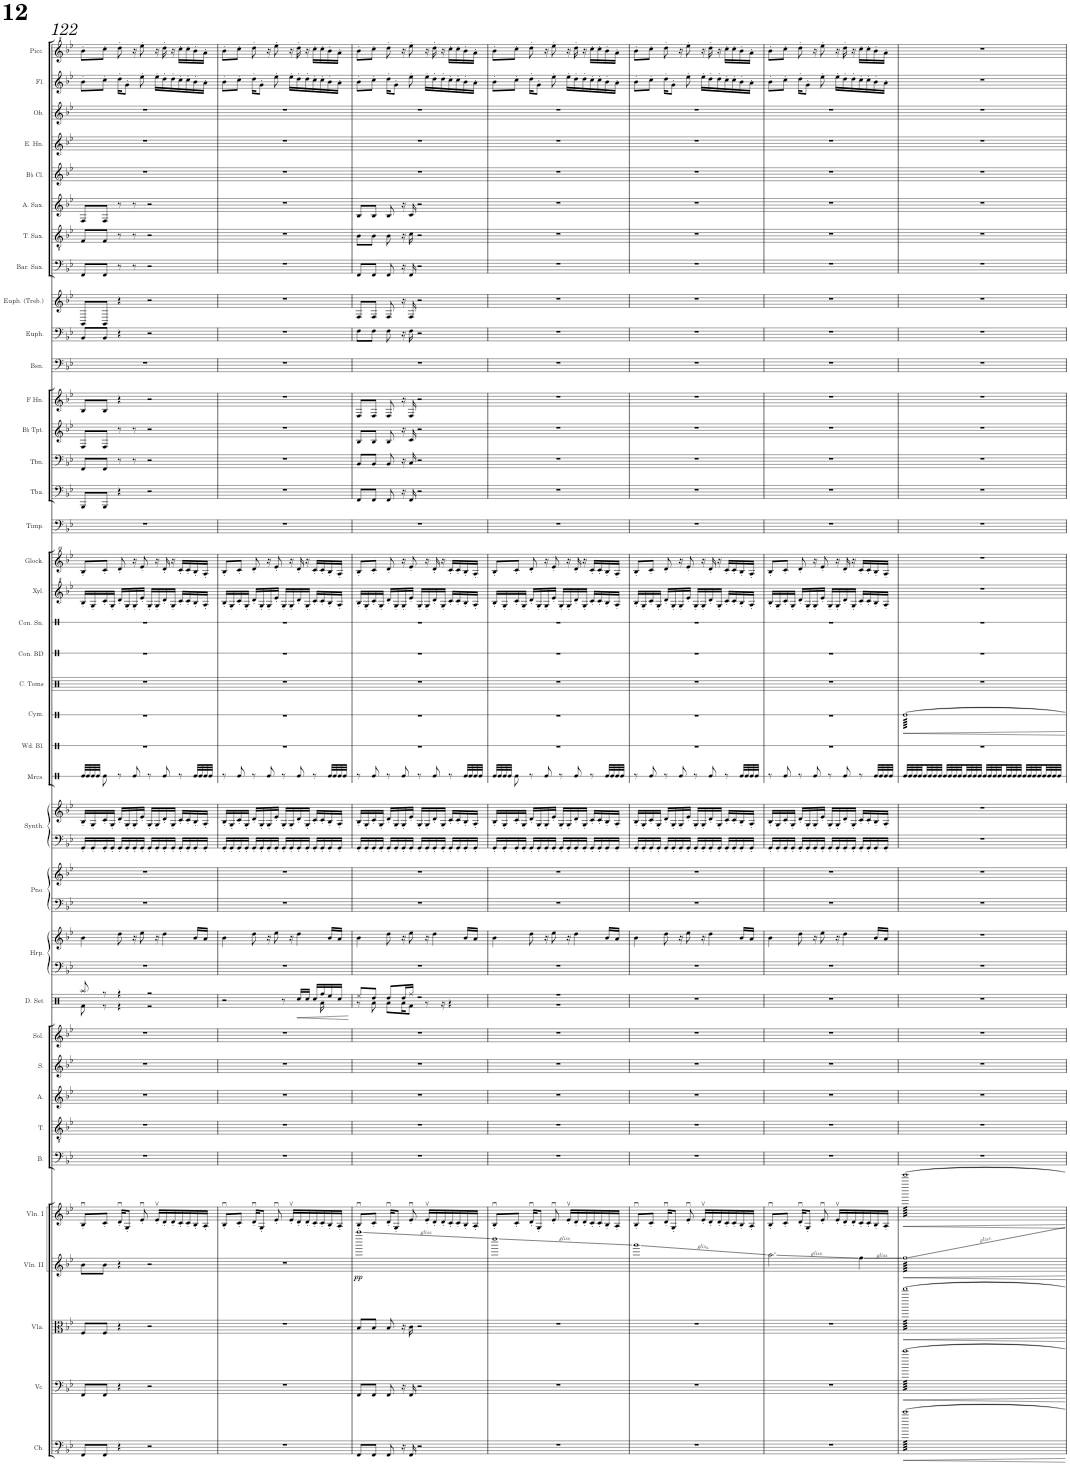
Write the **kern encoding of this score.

**kern	**kern	**kern	**kern	**dynam	**kern	**kern	**kern	**kern	**kern	**kern	**kern	**dynam	**kern	**kern	**kern	**kern	**kern	**kern	**kern	**kern	**kern	**kern	**kern	**kern	**kern	**kern	**kern	**kern	**kern	**kern	**kern	**kern	**kern	**kern	**kern	**kern	**kern	**kern	**kern	**kern	**kern	**kern
*part38	*part37	*part36	*part35	*part35	*part34	*part33	*part32	*part31	*part30	*part29	*part28	*part28	*part27	*part27	*part26	*part26	*part25	*part25	*part24	*part23	*part22	*part21	*part20	*part19	*part18	*part17	*part16	*part15	*part14	*part13	*part12	*part11	*part10	*part9	*part8	*part7	*part6	*part5	*part4	*part3	*part2	*part1
*staff41	*staff40	*staff39	*staff38	*staff38	*staff37	*staff36	*staff35	*staff34	*staff33	*staff32	*staff31	*staff31	*staff30	*staff29	*staff28	*staff27	*staff26	*staff25	*staff24	*staff23	*staff22	*staff21	*staff20	*staff19	*staff18	*staff17	*staff16	*staff15	*staff14	*staff13	*staff12	*staff11	*staff10	*staff9	*staff8	*staff7	*staff6	*staff5	*staff4	*staff3	*staff2	*staff1
*I"Contrabass	*I"Violoncello	*I"Viola	*I"Violin II	*	*I"Violin I	*I"Bass	*I"Tenor	*I"Alto	*I"Soprano	*I"Solo	*I"Drumset	*	*I"Harp	*	*I"Piano	*	*I"Bass Synthesizer	*	*I"Maracas	*I"Wood Blocks	*I"Cymbal	*I"Concert Toms	*I"Concert Bass Drum	*I"Concert Snare Drum	*I"Xylophone	*I"Glockenspiel	*I"Timpani	*I"Tuba	*I"Trombone	*I"Bb Trumpet	*I"Horn in F	*I"Bassoon	*I"Euphonium	*I"Euphonium (Treble Clef)	*I"Baritone Saxophone	*I"Tenor Saxophone	*I"Alto Saxophone	*I"Bb Clarinet	*I"English Horn	*I"Oboe	*I"Flute	*I"Piccolo
*I'Cb.	*I'Vc.	*I'Vla.	*I'Vln. II	*	*I'Vln. I	*I'B.	*I'T.	*I'A.	*I'S.	*I'Sol.	*I'D. Set	*	*I'Hrp.	*	*I'Pno.	*	*I'Synth.	*	*I'Mrcs.	*I'Wd. Bl.	*I'Cym.	*I'C. Toms	*I'Con. BD	*I'Con. Sn.	*I'Xyl.	*I'Glock.	*I'Timp.	*I'Tba.	*I'Tbn.	*I'Bb Tpt.	*	*I'Bsn.	*I'Euph.	*I'Euph. (Treb.)	*I'Bar. Sax.	*I'T. Sax.	*I'A. Sax.	*I'Bb Cl.	*I'E. Hn.	*I'Ob.	*I'Fl.	*I'Picc.
!!LO:PB:g=z
*clefFv4	*clefF4	*clefC3	*clefG2	*	*clefG2	*clefF4	*clefGv2	*clefG2	*clefG2	*clefG2	*clefX	*	*clefF4	*clefG2	*clefF4	*clefG2	*clefF4	*clefG2	*clefX	*clefX	*clefX	*clefX	*clefX	*clefX	*clefG^2	*clefG^^2	*clefF4	*clefF4	*clefF4	*clefG2	*clefG2	*clefF4	*clefF4	*clefG2	*clefF4	*clefGv2	*clefG2	*clefG2	*clefG2	*clefG2	*clefG2	*clefG^2
*ITrd7c12	*	*	*	*	*	*	*	*	*	*	*	*	*	*	*	*	*	*	*	*	*	*	*	*	*	*	*	*	*	*ITrd1c2	*ITrd4c7	*	*	*	*ITrd12c21	*ITrd8c14	*ITrd5c9	*ITrd1c2	*ITrd4c7	*	*	*ITrd-7c-12
*k[b-e-]	*k[b-e-]	*k[b-e-]	*k[b-e-]	*	*k[b-e-]	*k[b-e-]	*k[b-e-]	*k[b-e-]	*k[b-e-]	*k[b-e-]	*k[]	*	*k[b-e-]	*k[b-e-]	*k[b-e-]	*k[b-e-]	*k[b-e-]	*k[b-e-]	*k[]	*k[]	*k[]	*k[]	*k[]	*k[]	*k[b-e-]	*k[b-e-]	*k[b-e-]	*k[b-e-]	*k[b-e-]	*k[b-e-]	*k[b-e-]	*k[b-e-]	*k[b-e-]	*k[b-e-]	*k[b-e-]	*k[b-e-]	*k[b-e-]	*k[b-e-]	*k[b-e-]	*k[b-e-]	*k[b-e-]	*k[b-e-]
*M4/4	*M4/4	*M4/4	*M4/4	*	*M4/4	*M4/4	*M4/4	*M4/4	*M4/4	*M4/4	*M4/4	*	*M4/4	*M4/4	*M4/4	*M4/4	*M4/4	*M4/4	*M4/4	*M4/4	*M4/4	*M4/4	*M4/4	*M4/4	*M4/4	*M4/4	*M4/4	*M4/4	*M4/4	*M4/4	*M4/4	*M4/4	*M4/4	*M4/4	*M4/4	*M4/4	*M4/4	*M4/4	*M4/4	*M4/4	*M4/4	*M4/4
=122	=122	=122	=122	=122	=122	=122	=122	=122	=122	=122	=122	=122	=122	=122	=122	=122	=122	=122	=122	=122	=122	=122	=122	=122	=122	=122	=122	=122	=122	=122	=122	=122	=122	=122	=122	=122	=122	=122	=122	=122	=122	=122
*	*	*	*	*	*	*	*	*	*	*	*^	*	*	*	*	*	*	*	*	*	*	*	*	*	*	*	*	*	*	*	*	*	*	*	*	*	*	*	*	*	*	*
8FFF/L	8FF/L	8F/L	8b-\L	.	8B-u'/L	1r	1r	1r	1r	1r	8Raa/	8Rf\	.	1r	4b-\	1r	1r	16GG'/LL	16B-'/LL	32Re/LLL	1r	1r	1r	1r	1r	16b-'/LL	8bb-'/L	1r	8BBB-/L	8FF/L	8F/L	8B-/L	1r	8BB-/L	8BB-/L	8FF/L	8F/L	8F/L	1r	1r	1r	8b-'\L	8bb-'\L
.	.	.	.	.	.	.	.	.	.	.	.	.	.	.	.	.	.	.	.	32Re/	.	.	.	.	.	.	.	.	.	.	.	.	.	.	.	.	.	.	.	.	.	.	.
.	.	.	.	.	.	.	.	.	.	.	.	.	.	.	.	.	.	16GG'/	16G'/	32Re/	.	.	.	.	.	16g'/	.	.	.	.	.	.	.	.	.	.	.	.	.	.	.	.	.
.	.	.	.	.	.	.	.	.	.	.	.	.	.	.	.	.	.	.	.	32Re/JJJ	.	.	.	.	.	.	.	.	.	.	.	.	.	.	.	.	.	.	.	.	.	.	.
8FFF/J	8FF/J	8F/J	8b-\J	.	8c'/J	.	.	.	.	.	8r	8r	.	.	.	.	.	16GG'/	16c'/	8Re\	.	.	.	.	.	16cc'/	8ccc'/J	.	8BBB-/J	8FF/J	8F/J	8B-/J	.	8BB-/J	8BB-/J	8FF/J	8F/J	8F/J	.	.	.	8cc'\J	8ccc'\J
.	.	.	.	.	.	.	.	.	.	.	.	.	.	.	.	.	.	16GG'/JJ	16G'/JJ	.	.	.	.	.	.	16g'/JJ	.	.	.	.	.	.	.	.	.	.	.	.	.	.	.	.	.
4r	4r	4r	4r	.	16du'/KL	.	.	.	.	.	4r	4r	.	.	8dd\	.	.	16GG'/LL	16d'/LL	8r	.	.	.	.	.	16dd'/LL	8ddd'/	.	4r	8r	8r	4r	.	4r	4r	8r	8r	8r	.	.	.	16dd'\KL	8ddd'\
.	.	.	.	.	8G'/J	.	.	.	.	.	.	.	.	.	.	.	.	16GG'/	16G'/	.	.	.	.	.	.	16g'/	.	.	.	.	.	.	.	.	.	.	.	.	.	.	.	8g'\J	.
.	.	.	.	.	.	.	.	.	.	.	.	.	.	.	16r	.	.	16GG'/	16G'/	8Re/	.	.	.	.	.	16g'/	16r	.	.	8r	8r	.	.	.	.	8r	8r	8r	.	.	.	.	16r
.	.	.	.	.	8e-u'/	.	.	.	.	.	.	.	.	.	8ee-\	.	.	16GG'/JJ	16e-'/JJ	.	.	.	.	.	.	16ee-'/JJ	8eee-'/	.	.	.	.	.	.	.	.	.	.	.	.	.	.	8ee-'\	8eee-'\
2r	2r	2r	2r	.	.	.	.	.	.	.	2r	2r	.	.	.	.	.	16GG'/LL	16G'/LL	8r	.	.	.	.	.	16g'/LL	.	.	2r	2r	2r	2r	.	2r	2r	2r	2r	2r	.	.	.	.	.
.	.	.	.	.	16e-v'/LL	.	.	.	.	.	.	.	.	.	16r	.	.	16GG'/	16G'/	.	.	.	.	.	.	16g'/	16r	.	.	.	.	.	.	.	.	.	.	.	.	.	.	16ee-'\LL	16r
.	.	.	.	.	16d'/	.	.	.	.	.	.	.	.	.	4dd\	.	.	16GG'/	16d'/	8Re/	.	.	.	.	.	16dd'/	16ddd'/	.	.	.	.	.	.	.	.	.	.	.	.	.	.	16dd'\	16ddd'\
.	.	.	.	.	16d'/	.	.	.	.	.	.	.	.	.	.	.	.	16GG'/JJ	16G'/JJ	.	.	.	.	.	.	16g'/JJ	16r	.	.	.	.	.	.	.	.	.	.	.	.	.	.	16dd'\	16r
.	.	.	.	.	16c'/	.	.	.	.	.	.	.	.	.	.	.	.	16GG'/LL	16c'/LL	8r	.	.	.	.	.	16cc'/LL	16ccc'/LL	.	.	.	.	.	.	.	.	.	.	.	.	.	.	16cc'\	16ccc'\LL
.	.	.	.	.	16c'/	.	.	.	.	.	.	.	.	.	.	.	.	16GG'/	16c'/	.	.	.	.	.	.	16cc'/	16ccc'/	.	.	.	.	.	.	.	.	.	.	.	.	.	.	16cc'\	16ccc'\
.	.	.	.	.	16B-'/	.	.	.	.	.	.	.	.	.	16b-/LL	.	.	16GG'/	16B-'/	32Re/LLL	.	.	.	.	.	16b-'/	16bb-'/	.	.	.	.	.	.	.	.	.	.	.	.	.	.	16b-'\	16bb-'\
.	.	.	.	.	.	.	.	.	.	.	.	.	.	.	.	.	.	.	.	32Re/	.	.	.	.	.	.	.	.	.	.	.	.	.	.	.	.	.	.	.	.	.	.	.
.	.	.	.	.	16A'/JJ	.	.	.	.	.	.	.	.	.	16a/JJ	.	.	16GG'/JJ	16A'/JJ	32Re/	.	.	.	.	.	16a'/JJ	16aa'/JJ	.	.	.	.	.	.	.	.	.	.	.	.	.	.	16a'\JJ	16aa'\JJ
.	.	.	.	.	.	.	.	.	.	.	.	.	.	.	.	.	.	.	.	32Re/JJJ	.	.	.	.	.	.	.	.	.	.	.	.	.	.	.	.	.	.	.	.	.	.	.
=123	=123	=123	=123	=123	=123	=123	=123	=123	=123	=123	=123	=123	=123	=123	=123	=123	=123	=123	=123	=123	=123	=123	=123	=123	=123	=123	=123	=123	=123	=123	=123	=123	=123	=123	=123	=123	=123	=123	=123	=123	=123	=123	=123
1r	1r	1r	1r	.	8B-u'/L	1r	1r	1r	1r	1r	2r	16ryy	.	1r	4b-\	1r	1r	16GG'/LL	16B-'/LL	8r	1r	1r	1r	1r	1r	16b-'/LL	8bb-'/L	1r	1r	1r	1r	1r	1r	1r	1r	1r	1r	1r	1r	1r	1r	8b-'\L	8bb-'\L
*	*	*	*	*	*	*	*	*	*	*	*v	*v	*	*	*	*	*	*	*	*	*	*	*	*	*	*	*	*	*	*	*	*	*	*	*	*	*	*	*	*	*	*	*
.	.	.	.	.	.	.	.	.	.	.	.	.	.	.	.	.	16GG'/	16G'/	.	.	.	.	.	.	16g'/	.	.	.	.	.	.	.	.	.	.	.	.	.	.	.	.	.
.	.	.	.	.	8c'/J	.	.	.	.	.	.	.	.	.	.	.	16GG'/	16c'/	8Re/	.	.	.	.	.	16cc'/	8ccc'/J	.	.	.	.	.	.	.	.	.	.	.	.	.	.	8cc'\J	8ccc'\J
.	.	.	.	.	.	.	.	.	.	.	.	.	.	.	.	.	16GG'/JJ	16G'/JJ	.	.	.	.	.	.	16g'/JJ	.	.	.	.	.	.	.	.	.	.	.	.	.	.	.	.	.
.	.	.	.	.	16du'/KL	.	.	.	.	.	.	.	.	8dd\	.	.	16GG'/LL	16d'/LL	8r	.	.	.	.	.	16dd'/LL	8ddd'/	.	.	.	.	.	.	.	.	.	.	.	.	.	.	16dd'\KL	8ddd'\
.	.	.	.	.	8G'/J	.	.	.	.	.	.	.	.	.	.	.	16GG'/	16G'/	.	.	.	.	.	.	16g'/	.	.	.	.	.	.	.	.	.	.	.	.	.	.	.	8g'\J	.
.	.	.	.	.	.	.	.	.	.	.	.	.	.	16r	.	.	16GG'/	16G'/	8Re/	.	.	.	.	.	16g'/	16r	.	.	.	.	.	.	.	.	.	.	.	.	.	.	.	16r
.	.	.	.	.	8e-u'/	.	.	.	.	.	.	.	.	8ee-\	.	.	16GG'/JJ	16e-'/JJ	.	.	.	.	.	.	16ee-'/JJ	8eee-'/	.	.	.	.	.	.	.	.	.	.	.	.	.	.	8ee-'\	8eee-'\
.	.	.	.	.	.	.	.	.	.	.	8r	.	.	.	.	.	16GG'/LL	16G'/LL	8r	.	.	.	.	.	16g'/LL	.	.	.	.	.	.	.	.	.	.	.	.	.	.	.	.	.
.	.	.	.	.	16e-v'/LL	.	.	.	.	.	.	.	.	16r	.	.	16GG'/	16G'/	.	.	.	.	.	.	16g'/	16r	.	.	.	.	.	.	.	.	.	.	.	.	.	.	16ee-'\LL	16r
!	!	!	!	!	!	!	!	!	!	!	!	!LO:HP:b	!	!	!	!	!	!	!	!	!	!	!	!	!	!	!	!	!	!	!	!	!	!	!	!	!	!	!	!	!	!
.	.	.	.	.	16d'/	.	.	.	.	.	16Rcc/LL	<	.	4dd\	.	.	16GG'/	16d'/	8Re/	.	.	.	.	.	16dd'/	16ddd'/	.	.	.	.	.	.	.	.	.	.	.	.	.	.	16dd'\	16ddd'\
.	.	.	.	.	16d'/	.	.	.	.	.	16Rcc/JJ	.	.	.	.	.	16GG'/JJ	16G'/JJ	.	.	.	.	.	.	16g'/JJ	16r	.	.	.	.	.	.	.	.	.	.	.	.	.	.	16dd'\	16r
.	.	.	.	.	16c'/	.	.	.	.	.	16Rcc/LL	.	.	.	.	.	16GG'/LL	16c'/LL	8r	.	.	.	.	.	16cc'/LL	16ccc'/LL	.	.	.	.	.	.	.	.	.	.	.	.	.	.	16cc'\	16ccc'\LL
*	*	*	*	*	*	*	*	*	*	*	*^	*	*	*	*	*	*	*	*	*	*	*	*	*	*	*	*	*	*	*	*	*	*	*	*	*	*	*	*	*	*	*
.	.	.	.	.	16c'/	.	.	.	.	.	16Rff/	16Ra\	.	.	.	.	.	16GG'/	16c'/	.	.	.	.	.	.	16cc'/	16ccc'/	.	.	.	.	.	.	.	.	.	.	.	.	.	.	16cc'\	16ccc'\
.	.	.	.	.	16B-'/	.	.	.	.	.	16Ree/	8ryy	.	.	16b-/LL	.	.	16GG'/	16B-'/	32Re/LLL	.	.	.	.	.	16b-'/	16bb-'/	.	.	.	.	.	.	.	.	.	.	.	.	.	.	16b-'\	16bb-'\
.	.	.	.	.	.	.	.	.	.	.	.	.	.	.	.	.	.	.	.	32Re/	.	.	.	.	.	.	.	.	.	.	.	.	.	.	.	.	.	.	.	.	.	.	.
.	.	.	.	.	16A'/JJ	.	.	.	.	.	16Rcc/JJ	.	.	.	16a/JJ	.	.	16GG'/JJ	16A'/JJ	32Re/	.	.	.	.	.	16a'/JJ	16aa'/JJ	.	.	.	.	.	.	.	.	.	.	.	.	.	.	16a'\JJ	16aa'\JJ
.	.	.	.	.	.	.	.	.	.	.	.	.	.	.	.	.	.	.	.	32Re/JJJ	.	.	.	.	.	.	.	.	.	.	.	.	.	.	.	.	.	.	.	.	.	.	.
*	*	*	*	*	*	*	*	*	*	*	*v	*v	*	*	*	*	*	*	*	*	*	*	*	*	*	*	*	*	*	*	*	*	*	*	*	*	*	*	*	*	*	*	*
.	.	.	.	.	.	.	.	.	.	.	.	[	.	.	.	.	.	.	.	.	.	.	.	.	.	.	.	.	.	.	.	.	.	.	.	.	.	.	.	.	.	.
=124	=124	=124	=124	=124	=124	=124	=124	=124	=124	=124	=124	=124	=124	=124	=124	=124	=124	=124	=124	=124	=124	=124	=124	=124	=124	=124	=124	=124	=124	=124	=124	=124	=124	=124	=124	=124	=124	=124	=124	=124	=124	=124
*	*	*	*	*	*	*	*	*	*	*	*^	*	*	*	*	*	*	*	*	*	*	*	*	*	*	*	*	*	*	*	*	*	*	*	*	*	*	*	*	*	*	*
!	!	!	!	!LO:DY:b	!	!	!	!	!	!	!	!	!	!	!	!	!	!	!	!	!	!	!	!	!	!	!	!	!	!	!	!	!	!	!	!	!	!	!	!	!	!	!
8FFF/L	8FF/L	8B-/L	1aaaa	pp	8B-u'/L	1r	1r	1r	1r	1r	8Ree/L	8r	.	1r	4b-\	1r	1r	16GG'/LL	16B-'/LL	8r	1r	1r	1r	1r	1r	16b-'/LL	8bb-'/L	1r	8FF/L	8BB-/L	8B-/L	8F/L	1r	8F\L	8F/L	8FF/L	8B-\L	8B-/L	1r	1r	1r	8b-'\L	8bb-'\L
.	.	.	.	.	.	.	.	.	.	.	.	.	.	.	.	.	.	16GG'/	16G'/	.	.	.	.	.	.	16g'/	.	.	.	.	.	.	.	.	.	.	.	.	.	.	.	.	.
8FFF/J	8FF/J	8B-/J	.	.	8c'/J	.	.	.	.	.	8Rdd/J	8Ra\	.	.	.	.	.	16GG'/	16c'/	8Re/	.	.	.	.	.	16cc'/	8ccc'/J	.	8FF/J	8BB-/J	8B-/J	8F/J	.	8F\J	8F/J	8FF/J	8B-\J	8B-/J	.	.	.	8cc'\J	8ccc'\J
.	.	.	.	.	.	.	.	.	.	.	.	.	.	.	.	.	.	16GG'/JJ	16G'/JJ	.	.	.	.	.	.	16g'/JJ	.	.	.	.	.	.	.	.	.	.	.	.	.	.	.	.	.
8FFF/	8FF/	8B-/	.	.	16du'/KL	.	.	.	.	.	8Rdd/L	8Ra\L	.	.	8dd\	.	.	16GG'/LL	16d'/LL	8r	.	.	.	.	.	16dd'/LL	8ddd'/	.	8FF/	8BB-/	8B-/	8F/	.	8F\	8F/	8FF/	8B-\	8B-/	.	.	.	16dd'\KL	8ddd'\
.	.	.	.	.	8G'/J	.	.	.	.	.	.	.	.	.	.	.	.	16GG'/	16G'/	.	.	.	.	.	.	16g'/	.	.	.	.	.	.	.	.	.	.	.	.	.	.	.	8g'\J	.
16r	16r	16r	.	.	.	.	.	.	.	.	16Rdd/L	16Ra\K	.	.	16r	.	.	16GG'/	16G'/	8Re/	.	.	.	.	.	16g'/	16r	.	16r	16r	16r	16r	.	16r	16r	16r	16r	16r	.	.	.	.	16r
16FFF/	16FF/	16c\	.	.	8e-u'/	.	.	.	.	.	16Rff/JJ	8Rf\J	.	.	8ee-\	.	.	16GG'/JJ	16e-'/JJ	.	.	.	.	.	.	16ee-'/JJ	8eee-'/	.	16FF/	16C/	16c/	16F/	.	16F\	16F/	16FF/	16c\	16c/	.	.	.	8ee-'\	8eee-'\
2r	2r	2r	.	.	.	.	.	.	.	.	2r	.	.	.	.	.	.	16GG'/LL	16G'/LL	8r	.	.	.	.	.	16g'/LL	.	.	2r	2r	2r	2r	.	2r	2r	2r	2r	2r	.	.	.	.	.
.	.	.	.	.	16e-v'/LL	.	.	.	.	.	.	8r	.	.	16r	.	.	16GG'/	16G'/	.	.	.	.	.	.	16g'/	16r	.	.	.	.	.	.	.	.	.	.	.	.	.	.	16ee-'\LL	16r
.	.	.	.	.	16d'/	.	.	.	.	.	.	.	.	.	4dd\	.	.	16GG'/	16d'/	8Re/	.	.	.	.	.	16dd'/	16ddd'/	.	.	.	.	.	.	.	.	.	.	.	.	.	.	16dd'\	16ddd'\
.	.	.	.	.	16d'/	.	.	.	.	.	.	16r	.	.	.	.	.	16GG'/JJ	16G'/JJ	.	.	.	.	.	.	16g'/JJ	16r	.	.	.	.	.	.	.	.	.	.	.	.	.	.	16dd'\	16r
.	.	.	.	.	16c'/	.	.	.	.	.	.	4r	.	.	.	.	.	16GG'/LL	16c'/LL	8r	.	.	.	.	.	16cc'/LL	16ccc'/LL	.	.	.	.	.	.	.	.	.	.	.	.	.	.	16cc'\	16ccc'\LL
.	.	.	.	.	16c'/	.	.	.	.	.	.	.	.	.	.	.	.	16GG'/	16c'/	.	.	.	.	.	.	16cc'/	16ccc'/	.	.	.	.	.	.	.	.	.	.	.	.	.	.	16cc'\	16ccc'\
.	.	.	.	.	16B-'/	.	.	.	.	.	.	.	.	.	16b-/LL	.	.	16GG'/	16B-'/	32Re/LLL	.	.	.	.	.	16b-'/	16bb-'/	.	.	.	.	.	.	.	.	.	.	.	.	.	.	16b-'\	16bb-'\
.	.	.	.	.	.	.	.	.	.	.	.	.	.	.	.	.	.	.	.	32Re/	.	.	.	.	.	.	.	.	.	.	.	.	.	.	.	.	.	.	.	.	.	.	.
.	.	.	.	.	16A'/JJ	.	.	.	.	.	.	.	.	.	16a/JJ	.	.	16GG'/JJ	16A'/JJ	32Re/	.	.	.	.	.	16a'/JJ	16aa'/JJ	.	.	.	.	.	.	.	.	.	.	.	.	.	.	16a'\JJ	16aa'\JJ
.	.	.	.	.	.	.	.	.	.	.	.	.	.	.	.	.	.	.	.	32Re/JJJ	.	.	.	.	.	.	.	.	.	.	.	.	.	.	.	.	.	.	.	.	.	.	.
=125	=125	=125	=125	=125	=125	=125	=125	=125	=125	=125	=125	=125	=125	=125	=125	=125	=125	=125	=125	=125	=125	=125	=125	=125	=125	=125	=125	=125	=125	=125	=125	=125	=125	=125	=125	=125	=125	=125	=125	=125	=125	=125	=125
1r	1r	1r	1dddd	.	8B-u'/L	1r	1r	1r	1r	1r	1r	1r	.	1r	4b-\	1r	1r	16GG'/LL	16B-'/LL	32Re/LLL	1r	1r	1r	1r	1r	16b-'/LL	8bb-'/L	1r	1r	1r	1r	1r	1r	1r	1r	1r	1r	1r	1r	1r	1r	8b-'\L	8bb-'\L
.	.	.	.	.	.	.	.	.	.	.	.	.	.	.	.	.	.	.	.	32Re/	.	.	.	.	.	.	.	.	.	.	.	.	.	.	.	.	.	.	.	.	.	.	.
.	.	.	.	.	.	.	.	.	.	.	.	.	.	.	.	.	.	16GG'/	16G'/	32Re/	.	.	.	.	.	16g'/	.	.	.	.	.	.	.	.	.	.	.	.	.	.	.	.	.
.	.	.	.	.	.	.	.	.	.	.	.	.	.	.	.	.	.	.	.	32Re/JJJ	.	.	.	.	.	.	.	.	.	.	.	.	.	.	.	.	.	.	.	.	.	.	.
.	.	.	.	.	8c'/J	.	.	.	.	.	.	.	.	.	.	.	.	16GG'/	16c'/	8Re\	.	.	.	.	.	16cc'/	8ccc'/J	.	.	.	.	.	.	.	.	.	.	.	.	.	.	8cc'\J	8ccc'\J
.	.	.	.	.	.	.	.	.	.	.	.	.	.	.	.	.	.	16GG'/JJ	16G'/JJ	.	.	.	.	.	.	16g'/JJ	.	.	.	.	.	.	.	.	.	.	.	.	.	.	.	.	.
.	.	.	.	.	16du'/KL	.	.	.	.	.	.	.	.	.	8dd\	.	.	16GG'/LL	16d'/LL	8r	.	.	.	.	.	16dd'/LL	8ddd'/	.	.	.	.	.	.	.	.	.	.	.	.	.	.	16dd'\KL	8ddd'\
.	.	.	.	.	8G'/J	.	.	.	.	.	.	.	.	.	.	.	.	16GG'/	16G'/	.	.	.	.	.	.	16g'/	.	.	.	.	.	.	.	.	.	.	.	.	.	.	.	8g'\J	.
.	.	.	.	.	.	.	.	.	.	.	.	.	.	.	16r	.	.	16GG'/	16G'/	8Re/	.	.	.	.	.	16g'/	16r	.	.	.	.	.	.	.	.	.	.	.	.	.	.	.	16r
.	.	.	.	.	8e-u'/	.	.	.	.	.	.	.	.	.	8ee-\	.	.	16GG'/JJ	16e-'/JJ	.	.	.	.	.	.	16ee-'/JJ	8eee-'/	.	.	.	.	.	.	.	.	.	.	.	.	.	.	8ee-'\	8eee-'\
.	.	.	.	.	.	.	.	.	.	.	.	.	.	.	.	.	.	16GG'/LL	16G'/LL	8r	.	.	.	.	.	16g'/LL	.	.	.	.	.	.	.	.	.	.	.	.	.	.	.	.	.
.	.	.	.	.	16e-v'/LL	.	.	.	.	.	.	.	.	.	16r	.	.	16GG'/	16G'/	.	.	.	.	.	.	16g'/	16r	.	.	.	.	.	.	.	.	.	.	.	.	.	.	16ee-'\LL	16r
.	.	.	.	.	16d'/	.	.	.	.	.	.	.	.	.	4dd\	.	.	16GG'/	16d'/	8Re/	.	.	.	.	.	16dd'/	16ddd'/	.	.	.	.	.	.	.	.	.	.	.	.	.	.	16dd'\	16ddd'\
.	.	.	.	.	16d'/	.	.	.	.	.	.	.	.	.	.	.	.	16GG'/JJ	16G'/JJ	.	.	.	.	.	.	16g'/JJ	16r	.	.	.	.	.	.	.	.	.	.	.	.	.	.	16dd'\	16r
.	.	.	.	.	16c'/	.	.	.	.	.	.	.	.	.	.	.	.	16GG'/LL	16c'/LL	8r	.	.	.	.	.	16cc'/LL	16ccc'/LL	.	.	.	.	.	.	.	.	.	.	.	.	.	.	16cc'\	16ccc'\LL
.	.	.	.	.	16c'/	.	.	.	.	.	.	.	.	.	.	.	.	16GG'/	16c'/	.	.	.	.	.	.	16cc'/	16ccc'/	.	.	.	.	.	.	.	.	.	.	.	.	.	.	16cc'\	16ccc'\
.	.	.	.	.	16B-'/	.	.	.	.	.	.	.	.	.	16b-/LL	.	.	16GG'/	16B-'/	32Re/LLL	.	.	.	.	.	16b-'/	16bb-'/	.	.	.	.	.	.	.	.	.	.	.	.	.	.	16b-'\	16bb-'\
.	.	.	.	.	.	.	.	.	.	.	.	.	.	.	.	.	.	.	.	32Re/	.	.	.	.	.	.	.	.	.	.	.	.	.	.	.	.	.	.	.	.	.	.	.
.	.	.	.	.	16A'/JJ	.	.	.	.	.	.	.	.	.	16a/JJ	.	.	16GG'/JJ	16A'/JJ	32Re/	.	.	.	.	.	16a'/JJ	16aa'/JJ	.	.	.	.	.	.	.	.	.	.	.	.	.	.	16a'\JJ	16aa'\JJ
.	.	.	.	.	.	.	.	.	.	.	.	.	.	.	.	.	.	.	.	32Re/JJJ	.	.	.	.	.	.	.	.	.	.	.	.	.	.	.	.	.	.	.	.	.	.	.
*	*	*	*	*	*	*	*	*	*	*	*v	*v	*	*	*	*	*	*	*	*	*	*	*	*	*	*	*	*	*	*	*	*	*	*	*	*	*	*	*	*	*	*	*
=126	=126	=126	=126	=126	=126	=126	=126	=126	=126	=126	=126	=126	=126	=126	=126	=126	=126	=126	=126	=126	=126	=126	=126	=126	=126	=126	=126	=126	=126	=126	=126	=126	=126	=126	=126	=126	=126	=126	=126	=126	=126	=126
1r	1r	1r	1ggg	.	8B-u'/L	1r	1r	1r	1r	1r	1r	.	1r	4b-\	1r	1r	16GG'/LL	16B-'/LL	8r	1r	1r	1r	1r	1r	16b-'/LL	8bb-'/L	1r	1r	1r	1r	1r	1r	1r	1r	1r	1r	1r	1r	1r	1r	8b-'\L	8bb-'\L
.	.	.	.	.	.	.	.	.	.	.	.	.	.	.	.	.	16GG'/	16G'/	.	.	.	.	.	.	16g'/	.	.	.	.	.	.	.	.	.	.	.	.	.	.	.	.	.
.	.	.	.	.	8c'/J	.	.	.	.	.	.	.	.	.	.	.	16GG'/	16c'/	8Re/	.	.	.	.	.	16cc'/	8ccc'/J	.	.	.	.	.	.	.	.	.	.	.	.	.	.	8cc'\J	8ccc'\J
.	.	.	.	.	.	.	.	.	.	.	.	.	.	.	.	.	16GG'/JJ	16G'/JJ	.	.	.	.	.	.	16g'/JJ	.	.	.	.	.	.	.	.	.	.	.	.	.	.	.	.	.
.	.	.	.	.	16du'/KL	.	.	.	.	.	.	.	.	8dd\	.	.	16GG'/LL	16d'/LL	8r	.	.	.	.	.	16dd'/LL	8ddd'/	.	.	.	.	.	.	.	.	.	.	.	.	.	.	16dd'\KL	8ddd'\
.	.	.	.	.	8G'/J	.	.	.	.	.	.	.	.	.	.	.	16GG'/	16G'/	.	.	.	.	.	.	16g'/	.	.	.	.	.	.	.	.	.	.	.	.	.	.	.	8g'\J	.
.	.	.	.	.	.	.	.	.	.	.	.	.	.	16r	.	.	16GG'/	16G'/	8Re/	.	.	.	.	.	16g'/	16r	.	.	.	.	.	.	.	.	.	.	.	.	.	.	.	16r
.	.	.	.	.	8e-u'/	.	.	.	.	.	.	.	.	8ee-\	.	.	16GG'/JJ	16e-'/JJ	.	.	.	.	.	.	16ee-'/JJ	8eee-'/	.	.	.	.	.	.	.	.	.	.	.	.	.	.	8ee-'\	8eee-'\
.	.	.	.	.	.	.	.	.	.	.	.	.	.	.	.	.	16GG'/LL	16G'/LL	8r	.	.	.	.	.	16g'/LL	.	.	.	.	.	.	.	.	.	.	.	.	.	.	.	.	.
.	.	.	.	.	16e-v'/LL	.	.	.	.	.	.	.	.	16r	.	.	16GG'/	16G'/	.	.	.	.	.	.	16g'/	16r	.	.	.	.	.	.	.	.	.	.	.	.	.	.	16ee-'\LL	16r
.	.	.	.	.	16d'/	.	.	.	.	.	.	.	.	4dd\	.	.	16GG'/	16d'/	8Re/	.	.	.	.	.	16dd'/	16ddd'/	.	.	.	.	.	.	.	.	.	.	.	.	.	.	16dd'\	16ddd'\
.	.	.	.	.	16d'/	.	.	.	.	.	.	.	.	.	.	.	16GG'/JJ	16G'/JJ	.	.	.	.	.	.	16g'/JJ	16r	.	.	.	.	.	.	.	.	.	.	.	.	.	.	16dd'\	16r
.	.	.	.	.	16c'/	.	.	.	.	.	.	.	.	.	.	.	16GG'/LL	16c'/LL	8r	.	.	.	.	.	16cc'/LL	16ccc'/LL	.	.	.	.	.	.	.	.	.	.	.	.	.	.	16cc'\	16ccc'\LL
.	.	.	.	.	16c'/	.	.	.	.	.	.	.	.	.	.	.	16GG'/	16c'/	.	.	.	.	.	.	16cc'/	16ccc'/	.	.	.	.	.	.	.	.	.	.	.	.	.	.	16cc'\	16ccc'\
.	.	.	.	.	16B-'/	.	.	.	.	.	.	.	.	16b-/LL	.	.	16GG'/	16B-'/	32Re/LLL	.	.	.	.	.	16b-'/	16bb-'/	.	.	.	.	.	.	.	.	.	.	.	.	.	.	16b-'\	16bb-'\
.	.	.	.	.	.	.	.	.	.	.	.	.	.	.	.	.	.	.	32Re/	.	.	.	.	.	.	.	.	.	.	.	.	.	.	.	.	.	.	.	.	.	.	.
.	.	.	.	.	16A'/JJ	.	.	.	.	.	.	.	.	16a/JJ	.	.	16GG'/JJ	16A'/JJ	32Re/	.	.	.	.	.	16a'/JJ	16aa'/JJ	.	.	.	.	.	.	.	.	.	.	.	.	.	.	16a'\JJ	16aa'\JJ
.	.	.	.	.	.	.	.	.	.	.	.	.	.	.	.	.	.	.	32Re/JJJ	.	.	.	.	.	.	.	.	.	.	.	.	.	.	.	.	.	.	.	.	.	.	.
=127	=127	=127	=127	=127	=127	=127	=127	=127	=127	=127	=127	=127	=127	=127	=127	=127	=127	=127	=127	=127	=127	=127	=127	=127	=127	=127	=127	=127	=127	=127	=127	=127	=127	=127	=127	=127	=127	=127	=127	=127	=127	=127
1r	1r	1r	2.aa\	.	8B-u'/L	1r	1r	1r	1r	1r	1r	.	1r	4b-\	1r	1r	16GG'/LL	16B-'/LL	8r	1r	1r	1r	1r	1r	16b-'/LL	8bb-'/L	1r	1r	1r	1r	1r	1r	1r	1r	1r	1r	1r	1r	1r	1r	8b-'\L	8bb-'\L
.	.	.	.	.	.	.	.	.	.	.	.	.	.	.	.	.	16GG'/	16G'/	.	.	.	.	.	.	16g'/	.	.	.	.	.	.	.	.	.	.	.	.	.	.	.	.	.
.	.	.	.	.	8c'/J	.	.	.	.	.	.	.	.	.	.	.	16GG'/	16c'/	8Re/	.	.	.	.	.	16cc'/	8ccc'/J	.	.	.	.	.	.	.	.	.	.	.	.	.	.	8cc'\J	8ccc'\J
.	.	.	.	.	.	.	.	.	.	.	.	.	.	.	.	.	16GG'/JJ	16G'/JJ	.	.	.	.	.	.	16g'/JJ	.	.	.	.	.	.	.	.	.	.	.	.	.	.	.	.	.
.	.	.	.	.	16du'/KL	.	.	.	.	.	.	.	.	8dd\	.	.	16GG'/LL	16d'/LL	8r	.	.	.	.	.	16dd'/LL	8ddd'/	.	.	.	.	.	.	.	.	.	.	.	.	.	.	16dd'\KL	8ddd'\
.	.	.	.	.	8G'/J	.	.	.	.	.	.	.	.	.	.	.	16GG'/	16G'/	.	.	.	.	.	.	16g'/	.	.	.	.	.	.	.	.	.	.	.	.	.	.	.	8g'\J	.
.	.	.	.	.	.	.	.	.	.	.	.	.	.	16r	.	.	16GG'/	16G'/	8Re/	.	.	.	.	.	16g'/	16r	.	.	.	.	.	.	.	.	.	.	.	.	.	.	.	16r
.	.	.	.	.	8e-u'/	.	.	.	.	.	.	.	.	8ee-\	.	.	16GG'/JJ	16e-'/JJ	.	.	.	.	.	.	16ee-'/JJ	8eee-'/	.	.	.	.	.	.	.	.	.	.	.	.	.	.	8ee-'\	8eee-'\
.	.	.	.	.	.	.	.	.	.	.	.	.	.	.	.	.	16GG'/LL	16G'/LL	8r	.	.	.	.	.	16g'/LL	.	.	.	.	.	.	.	.	.	.	.	.	.	.	.	.	.
.	.	.	.	.	16e-v'/LL	.	.	.	.	.	.	.	.	16r	.	.	16GG'/	16G'/	.	.	.	.	.	.	16g'/	16r	.	.	.	.	.	.	.	.	.	.	.	.	.	.	16ee-'\LL	16r
.	.	.	.	.	16d'/	.	.	.	.	.	.	.	.	4dd\	.	.	16GG'/	16d'/	8Re/	.	.	.	.	.	16dd'/	16ddd'/	.	.	.	.	.	.	.	.	.	.	.	.	.	.	16dd'\	16ddd'\
.	.	.	.	.	16d'/	.	.	.	.	.	.	.	.	.	.	.	16GG'/JJ	16G'/JJ	.	.	.	.	.	.	16g'/JJ	16r	.	.	.	.	.	.	.	.	.	.	.	.	.	.	16dd'\	16r
.	.	.	4ff\	.	16c'/	.	.	.	.	.	.	.	.	.	.	.	16GG'/LL	16c'/LL	8r	.	.	.	.	.	16cc'/LL	16ccc'/LL	.	.	.	.	.	.	.	.	.	.	.	.	.	.	16cc'\	16ccc'\LL
.	.	.	.	.	16c'/	.	.	.	.	.	.	.	.	.	.	.	16GG'/	16c'/	.	.	.	.	.	.	16cc'/	16ccc'/	.	.	.	.	.	.	.	.	.	.	.	.	.	.	16cc'\	16ccc'\
.	.	.	.	.	16B-'/	.	.	.	.	.	.	.	.	16b-/LL	.	.	16GG'/	16B-'/	32Re/LLL	.	.	.	.	.	16b-'/	16bb-'/	.	.	.	.	.	.	.	.	.	.	.	.	.	.	16b-'\	16bb-'\
.	.	.	.	.	.	.	.	.	.	.	.	.	.	.	.	.	.	.	32Re/	.	.	.	.	.	.	.	.	.	.	.	.	.	.	.	.	.	.	.	.	.	.	.
.	.	.	.	.	16A'/JJ	.	.	.	.	.	.	.	.	16a/JJ	.	.	16GG'/JJ	16A'/JJ	32Re/	.	.	.	.	.	16a'/JJ	16aa'/JJ	.	.	.	.	.	.	.	.	.	.	.	.	.	.	16a'\JJ	16aa'\JJ
.	.	.	.	.	.	.	.	.	.	.	.	.	.	.	.	.	.	.	32Re/JJJ	.	.	.	.	.	.	.	.	.	.	.	.	.	.	.	.	.	.	.	.	.	.	.
=128	=128	=128	=128	=128	=128	=128	=128	=128	=128	=128	=128	=128	=128	=128	=128	=128	=128	=128	=128	=128	=128	=128	=128	=128	=128	=128	=128	=128	=128	=128	=128	=128	=128	=128	=128	=128	=128	=128	=128	=128	=128	=128
*tremolo	*	*	*	*	*	*	*	*	*	*	*	*	*	*	*	*	*	*	*	*	*	*	*	*	*	*	*	*	*	*	*	*	*	*	*	*	*	*	*	*	*	*
*	*tremolo	*	*	*	*	*	*	*	*	*	*	*	*	*	*	*	*	*	*	*	*	*	*	*	*	*	*	*	*	*	*	*	*	*	*	*	*	*	*	*	*	*
*	*	*tremolo	*	*	*	*	*	*	*	*	*	*	*	*	*	*	*	*	*	*	*	*	*	*	*	*	*	*	*	*	*	*	*	*	*	*	*	*	*	*	*	*
*	*	*	*tremolo	*	*	*	*	*	*	*	*	*	*	*	*	*	*	*	*	*	*	*	*	*	*	*	*	*	*	*	*	*	*	*	*	*	*	*	*	*	*	*
*	*	*	*	*	*tremolo	*	*	*	*	*	*	*	*	*	*	*	*	*	*	*	*	*	*	*	*	*	*	*	*	*	*	*	*	*	*	*	*	*	*	*	*	*
*	*	*	*	*	*	*	*	*	*	*	*	*	*	*	*	*	*	*	*	*	*tremolo	*	*	*	*	*	*	*	*	*	*	*	*	*	*	*	*	*	*	*	*	*
[64ee-LLLL	[64eee-LLLL	[64eeee-LLLL	64ffLLLL	.	[64eeeee-LLLL	1r	1r	1r	1r	1r	1r	.	1r	1r	1r	1r	1r	1r	32Re/LLL	1r	[64ReLLLL	1r	1r	1r	1r	1r	1r	1r	1r	1r	1r	1r	1r	1r	1r	1r	1r	1r	1r	1r	1r	1r
64ee-	64eee-	64eeee-	64ff	.	64eeeee-	.	.	.	.	.	.	.	.	.	.	.	.	.	.	.	64Re	.	.	.	.	.	.	.	.	.	.	.	.	.	.	.	.	.	.	.	.	.
64ee-	64eee-	64eeee-	64ff	.	64eeeee-	.	.	.	.	.	.	.	.	.	.	.	.	.	32Re/	.	64Re	.	.	.	.	.	.	.	.	.	.	.	.	.	.	.	.	.	.	.	.	.
64ee-	64eee-	64eeee-	64ff	.	64eeeee-	.	.	.	.	.	.	.	.	.	.	.	.	.	.	.	64Re	.	.	.	.	.	.	.	.	.	.	.	.	.	.	.	.	.	.	.	.	.
64ee-	64eee-	64eeee-	64ff	.	64eeeee-	.	.	.	.	.	.	.	.	.	.	.	.	.	32Re/	.	64Re	.	.	.	.	.	.	.	.	.	.	.	.	.	.	.	.	.	.	.	.	.
64ee-	64eee-	64eeee-	64ff	.	64eeeee-	.	.	.	.	.	.	.	.	.	.	.	.	.	.	.	64Re	.	.	.	.	.	.	.	.	.	.	.	.	.	.	.	.	.	.	.	.	.
64ee-	64eee-	64eeee-	64ff	.	64eeeee-	.	.	.	.	.	.	.	.	.	.	.	.	.	32Re/	.	64Re	.	.	.	.	.	.	.	.	.	.	.	.	.	.	.	.	.	.	.	.	.
64ee-	64eee-	64eeee-	64ff	.	64eeeee-	.	.	.	.	.	.	.	.	.	.	.	.	.	.	.	64Re	.	.	.	.	.	.	.	.	.	.	.	.	.	.	.	.	.	.	.	.	.
64ee-	64eee-	64eeee-	64ff	.	64eeeee-	.	.	.	.	.	.	.	.	.	.	.	.	.	32Re/	.	64Re	.	.	.	.	.	.	.	.	.	.	.	.	.	.	.	.	.	.	.	.	.
64ee-	64eee-	64eeee-	64ff	.	64eeeee-	.	.	.	.	.	.	.	.	.	.	.	.	.	.	.	64Re	.	.	.	.	.	.	.	.	.	.	.	.	.	.	.	.	.	.	.	.	.
64ee-	64eee-	64eeee-	64ff	.	64eeeee-	.	.	.	.	.	.	.	.	.	.	.	.	.	32Re/	.	64Re	.	.	.	.	.	.	.	.	.	.	.	.	.	.	.	.	.	.	.	.	.
64ee-	64eee-	64eeee-	64ff	.	64eeeee-	.	.	.	.	.	.	.	.	.	.	.	.	.	.	.	64Re	.	.	.	.	.	.	.	.	.	.	.	.	.	.	.	.	.	.	.	.	.
64ee-	64eee-	64eeee-	64ff	.	64eeeee-	.	.	.	.	.	.	.	.	.	.	.	.	.	32Re/	.	64Re	.	.	.	.	.	.	.	.	.	.	.	.	.	.	.	.	.	.	.	.	.
64ee-	64eee-	64eeee-	64ff	.	64eeeee-	.	.	.	.	.	.	.	.	.	.	.	.	.	.	.	64Re	.	.	.	.	.	.	.	.	.	.	.	.	.	.	.	.	.	.	.	.	.
64ee-	64eee-	64eeee-	64ff	.	64eeeee-	.	.	.	.	.	.	.	.	.	.	.	.	.	32Re/JJJ	.	64Re	.	.	.	.	.	.	.	.	.	.	.	.	.	.	.	.	.	.	.	.	.
64ee-	64eee-	64eeee-	64ff	.	64eeeee-	.	.	.	.	.	.	.	.	.	.	.	.	.	.	.	64Re	.	.	.	.	.	.	.	.	.	.	.	.	.	.	.	.	.	.	.	.	.
64ee-	64eee-	64eeee-	64ff	.	64eeeee-	.	.	.	.	.	.	.	.	.	.	.	.	.	32Re/LLL	.	64Re	.	.	.	.	.	.	.	.	.	.	.	.	.	.	.	.	.	.	.	.	.
64ee-	64eee-	64eeee-	64ff	.	64eeeee-	.	.	.	.	.	.	.	.	.	.	.	.	.	.	.	64Re	.	.	.	.	.	.	.	.	.	.	.	.	.	.	.	.	.	.	.	.	.
64ee-	64eee-	64eeee-	64ff	.	64eeeee-	.	.	.	.	.	.	.	.	.	.	.	.	.	32Re/	.	64Re	.	.	.	.	.	.	.	.	.	.	.	.	.	.	.	.	.	.	.	.	.
64ee-	64eee-	64eeee-	64ff	.	64eeeee-	.	.	.	.	.	.	.	.	.	.	.	.	.	.	.	64Re	.	.	.	.	.	.	.	.	.	.	.	.	.	.	.	.	.	.	.	.	.
64ee-	64eee-	64eeee-	64ff	.	64eeeee-	.	.	.	.	.	.	.	.	.	.	.	.	.	32Re/	.	64Re	.	.	.	.	.	.	.	.	.	.	.	.	.	.	.	.	.	.	.	.	.
64ee-	64eee-	64eeee-	64ff	.	64eeeee-	.	.	.	.	.	.	.	.	.	.	.	.	.	.	.	64Re	.	.	.	.	.	.	.	.	.	.	.	.	.	.	.	.	.	.	.	.	.
64ee-	64eee-	64eeee-	64ff	.	64eeeee-	.	.	.	.	.	.	.	.	.	.	.	.	.	32Re/	.	64Re	.	.	.	.	.	.	.	.	.	.	.	.	.	.	.	.	.	.	.	.	.
64ee-	64eee-	64eeee-	64ff	.	64eeeee-	.	.	.	.	.	.	.	.	.	.	.	.	.	.	.	64Re	.	.	.	.	.	.	.	.	.	.	.	.	.	.	.	.	.	.	.	.	.
64ee-	64eee-	64eeee-	64ff	.	64eeeee-	.	.	.	.	.	.	.	.	.	.	.	.	.	32Re/	.	64Re	.	.	.	.	.	.	.	.	.	.	.	.	.	.	.	.	.	.	.	.	.
64ee-	64eee-	64eeee-	64ff	.	64eeeee-	.	.	.	.	.	.	.	.	.	.	.	.	.	.	.	64Re	.	.	.	.	.	.	.	.	.	.	.	.	.	.	.	.	.	.	.	.	.
64ee-	64eee-	64eeee-	64ff	.	64eeeee-	.	.	.	.	.	.	.	.	.	.	.	.	.	32Re/	.	64Re	.	.	.	.	.	.	.	.	.	.	.	.	.	.	.	.	.	.	.	.	.
64ee-	64eee-	64eeee-	64ff	.	64eeeee-	.	.	.	.	.	.	.	.	.	.	.	.	.	.	.	64Re	.	.	.	.	.	.	.	.	.	.	.	.	.	.	.	.	.	.	.	.	.
64ee-	64eee-	64eeee-	64ff	.	64eeeee-	.	.	.	.	.	.	.	.	.	.	.	.	.	32Re/	.	64Re	.	.	.	.	.	.	.	.	.	.	.	.	.	.	.	.	.	.	.	.	.
64ee-	64eee-	64eeee-	64ff	.	64eeeee-	.	.	.	.	.	.	.	.	.	.	.	.	.	.	.	64Re	.	.	.	.	.	.	.	.	.	.	.	.	.	.	.	.	.	.	.	.	.
64ee-	64eee-	64eeee-	64ff	.	64eeeee-	.	.	.	.	.	.	.	.	.	.	.	.	.	32Re/JJJ	.	64Re	.	.	.	.	.	.	.	.	.	.	.	.	.	.	.	.	.	.	.	.	.
64ee-	64eee-	64eeee-	64ff	.	64eeeee-	.	.	.	.	.	.	.	.	.	.	.	.	.	.	.	64Re	.	.	.	.	.	.	.	.	.	.	.	.	.	.	.	.	.	.	.	.	.
64ee-	64eee-	64eeee-	64ff	.	64eeeee-	.	.	.	.	.	.	.	.	.	.	.	.	.	32Re/LLL	.	64Re	.	.	.	.	.	.	.	.	.	.	.	.	.	.	.	.	.	.	.	.	.
64ee-	64eee-	64eeee-	64ff	.	64eeeee-	.	.	.	.	.	.	.	.	.	.	.	.	.	.	.	64Re	.	.	.	.	.	.	.	.	.	.	.	.	.	.	.	.	.	.	.	.	.
64ee-	64eee-	64eeee-	64ff	.	64eeeee-	.	.	.	.	.	.	.	.	.	.	.	.	.	32Re/	.	64Re	.	.	.	.	.	.	.	.	.	.	.	.	.	.	.	.	.	.	.	.	.
64ee-	64eee-	64eeee-	64ff	.	64eeeee-	.	.	.	.	.	.	.	.	.	.	.	.	.	.	.	64Re	.	.	.	.	.	.	.	.	.	.	.	.	.	.	.	.	.	.	.	.	.
64ee-	64eee-	64eeee-	64ff	.	64eeeee-	.	.	.	.	.	.	.	.	.	.	.	.	.	32Re/	.	64Re	.	.	.	.	.	.	.	.	.	.	.	.	.	.	.	.	.	.	.	.	.
64ee-	64eee-	64eeee-	64ff	.	64eeeee-	.	.	.	.	.	.	.	.	.	.	.	.	.	.	.	64Re	.	.	.	.	.	.	.	.	.	.	.	.	.	.	.	.	.	.	.	.	.
64ee-	64eee-	64eeee-	64ff	.	64eeeee-	.	.	.	.	.	.	.	.	.	.	.	.	.	32Re/	.	64Re	.	.	.	.	.	.	.	.	.	.	.	.	.	.	.	.	.	.	.	.	.
64ee-	64eee-	64eeee-	64ff	.	64eeeee-	.	.	.	.	.	.	.	.	.	.	.	.	.	.	.	64Re	.	.	.	.	.	.	.	.	.	.	.	.	.	.	.	.	.	.	.	.	.
64ee-	64eee-	64eeee-	64ff	.	64eeeee-	.	.	.	.	.	.	.	.	.	.	.	.	.	32Re/	.	64Re	.	.	.	.	.	.	.	.	.	.	.	.	.	.	.	.	.	.	.	.	.
64ee-	64eee-	64eeee-	64ff	.	64eeeee-	.	.	.	.	.	.	.	.	.	.	.	.	.	.	.	64Re	.	.	.	.	.	.	.	.	.	.	.	.	.	.	.	.	.	.	.	.	.
64ee-	64eee-	64eeee-	64ff	.	64eeeee-	.	.	.	.	.	.	.	.	.	.	.	.	.	32Re/	.	64Re	.	.	.	.	.	.	.	.	.	.	.	.	.	.	.	.	.	.	.	.	.
64ee-	64eee-	64eeee-	64ff	.	64eeeee-	.	.	.	.	.	.	.	.	.	.	.	.	.	.	.	64Re	.	.	.	.	.	.	.	.	.	.	.	.	.	.	.	.	.	.	.	.	.
64ee-	64eee-	64eeee-	64ff	.	64eeeee-	.	.	.	.	.	.	.	.	.	.	.	.	.	32Re/	.	64Re	.	.	.	.	.	.	.	.	.	.	.	.	.	.	.	.	.	.	.	.	.
64ee-	64eee-	64eeee-	64ff	.	64eeeee-	.	.	.	.	.	.	.	.	.	.	.	.	.	.	.	64Re	.	.	.	.	.	.	.	.	.	.	.	.	.	.	.	.	.	.	.	.	.
64ee-	64eee-	64eeee-	64ff	.	64eeeee-	.	.	.	.	.	.	.	.	.	.	.	.	.	32Re/JJJ	.	64Re	.	.	.	.	.	.	.	.	.	.	.	.	.	.	.	.	.	.	.	.	.
64ee-	64eee-	64eeee-	64ff	.	64eeeee-	.	.	.	.	.	.	.	.	.	.	.	.	.	.	.	64Re	.	.	.	.	.	.	.	.	.	.	.	.	.	.	.	.	.	.	.	.	.
64ee-	64eee-	64eeee-	64ff	.	64eeeee-	.	.	.	.	.	.	.	.	.	.	.	.	.	32Re/LLL	.	64Re	.	.	.	.	.	.	.	.	.	.	.	.	.	.	.	.	.	.	.	.	.
64ee-	64eee-	64eeee-	64ff	.	64eeeee-	.	.	.	.	.	.	.	.	.	.	.	.	.	.	.	64Re	.	.	.	.	.	.	.	.	.	.	.	.	.	.	.	.	.	.	.	.	.
64ee-	64eee-	64eeee-	64ff	.	64eeeee-	.	.	.	.	.	.	.	.	.	.	.	.	.	32Re/	.	64Re	.	.	.	.	.	.	.	.	.	.	.	.	.	.	.	.	.	.	.	.	.
64ee-	64eee-	64eeee-	64ff	.	64eeeee-	.	.	.	.	.	.	.	.	.	.	.	.	.	.	.	64Re	.	.	.	.	.	.	.	.	.	.	.	.	.	.	.	.	.	.	.	.	.
64ee-	64eee-	64eeee-	64ff	.	64eeeee-	.	.	.	.	.	.	.	.	.	.	.	.	.	32Re/	.	64Re	.	.	.	.	.	.	.	.	.	.	.	.	.	.	.	.	.	.	.	.	.
64ee-	64eee-	64eeee-	64ff	.	64eeeee-	.	.	.	.	.	.	.	.	.	.	.	.	.	.	.	64Re	.	.	.	.	.	.	.	.	.	.	.	.	.	.	.	.	.	.	.	.	.
64ee-	64eee-	64eeee-	64ff	.	64eeeee-	.	.	.	.	.	.	.	.	.	.	.	.	.	32Re/	.	64Re	.	.	.	.	.	.	.	.	.	.	.	.	.	.	.	.	.	.	.	.	.
64ee-	64eee-	64eeee-	64ff	.	64eeeee-	.	.	.	.	.	.	.	.	.	.	.	.	.	.	.	64Re	.	.	.	.	.	.	.	.	.	.	.	.	.	.	.	.	.	.	.	.	.
64ee-	64eee-	64eeee-	64ff	.	64eeeee-	.	.	.	.	.	.	.	.	.	.	.	.	.	32Re/	.	64Re	.	.	.	.	.	.	.	.	.	.	.	.	.	.	.	.	.	.	.	.	.
64ee-	64eee-	64eeee-	64ff	.	64eeeee-	.	.	.	.	.	.	.	.	.	.	.	.	.	.	.	64Re	.	.	.	.	.	.	.	.	.	.	.	.	.	.	.	.	.	.	.	.	.
64ee-	64eee-	64eeee-	64ff	.	64eeeee-	.	.	.	.	.	.	.	.	.	.	.	.	.	32Re/	.	64Re	.	.	.	.	.	.	.	.	.	.	.	.	.	.	.	.	.	.	.	.	.
64ee-	64eee-	64eeee-	64ff	.	64eeeee-	.	.	.	.	.	.	.	.	.	.	.	.	.	.	.	64Re	.	.	.	.	.	.	.	.	.	.	.	.	.	.	.	.	.	.	.	.	.
64ee-	64eee-	64eeee-	64ff	.	64eeeee-	.	.	.	.	.	.	.	.	.	.	.	.	.	32Re/	.	64Re	.	.	.	.	.	.	.	.	.	.	.	.	.	.	.	.	.	.	.	.	.
64ee-	64eee-	64eeee-	64ff	.	64eeeee-	.	.	.	.	.	.	.	.	.	.	.	.	.	.	.	64Re	.	.	.	.	.	.	.	.	.	.	.	.	.	.	.	.	.	.	.	.	.
64ee-	64eee-	64eeee-	64ff	.	64eeeee-	.	.	.	.	.	.	.	.	.	.	.	.	.	32Re/JJJ	.	64Re	.	.	.	.	.	.	.	.	.	.	.	.	.	.	.	.	.	.	.	.	.
64ee-JJJJ	64eee-JJJJ	64eeee-JJJJ	64ffJJJJ	.	64eeeee-JJJJ	.	.	.	.	.	.	.	.	.	.	.	.	.	.	.	64ReJJJJ	.	.	.	.	.	.	.	.	.	.	.	.	.	.	.	.	.	.	.	.	.
*	*	*	*	*	*	*	*	*	*	*	*	*	*	*	*	*	*	*	*	*	*Xtremolo	*	*	*	*	*	*	*	*	*	*	*	*	*	*	*	*	*	*	*	*	*
*	*	*	*	*	*Xtremolo	*	*	*	*	*	*	*	*	*	*	*	*	*	*	*	*	*	*	*	*	*	*	*	*	*	*	*	*	*	*	*	*	*	*	*	*	*
*	*	*	*Xtremolo	*	*	*	*	*	*	*	*	*	*	*	*	*	*	*	*	*	*	*	*	*	*	*	*	*	*	*	*	*	*	*	*	*	*	*	*	*	*	*
*	*	*Xtremolo	*	*	*	*	*	*	*	*	*	*	*	*	*	*	*	*	*	*	*	*	*	*	*	*	*	*	*	*	*	*	*	*	*	*	*	*	*	*	*	*
*	*Xtremolo	*	*	*	*	*	*	*	*	*	*	*	*	*	*	*	*	*	*	*	*	*	*	*	*	*	*	*	*	*	*	*	*	*	*	*	*	*	*	*	*	*
*Xtremolo	*	*	*	*	*	*	*	*	*	*	*	*	*	*	*	*	*	*	*	*	*	*	*	*	*	*	*	*	*	*	*	*	*	*	*	*	*	*	*	*	*	*
=	=	=	=	=	=	=	=	=	=	=	=	=	=	=	=	=	=	=	=	=	=	=	=	=	=	=	=	=	=	=	=	=	=	=	=	=	=	=	=	=	=	=
*-	*-	*-	*-	*-	*-	*-	*-	*-	*-	*-	*-	*-	*-	*-	*-	*-	*-	*-	*-	*-	*-	*-	*-	*-	*-	*-	*-	*-	*-	*-	*-	*-	*-	*-	*-	*-	*-	*-	*-	*-	*-	*-
